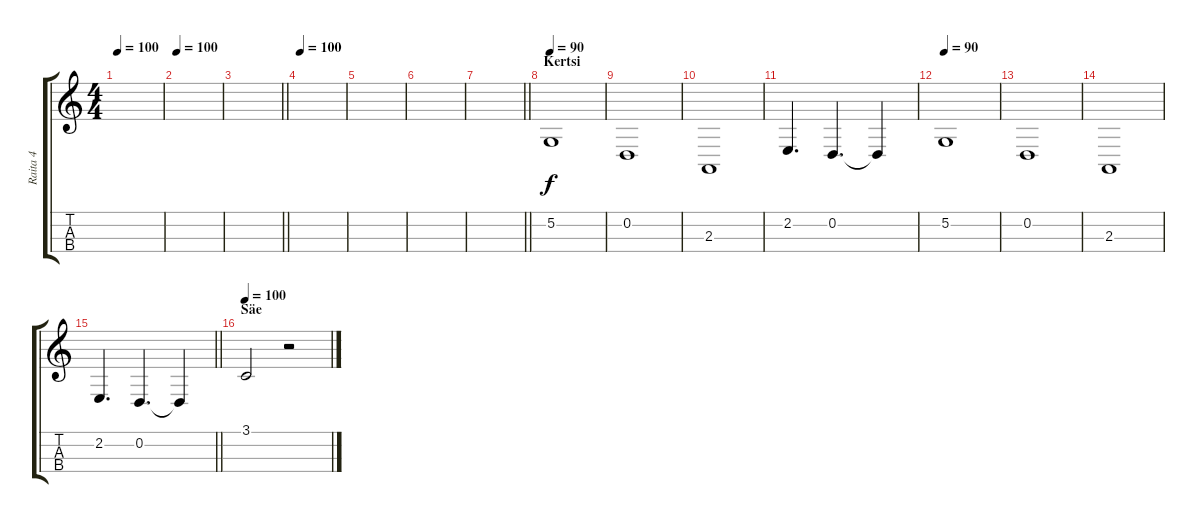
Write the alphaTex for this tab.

\track ("Raita 4" "Raita 4") {instrument cello}
\staff {score tabs}
\tuning (A3 D3 G2 C2) {hide}
\ts (4 4)
\tempo 100
\clef g2
\ks c
|
\tempo 100
|
\barLineRight lightlight
|
\tempo 100
|
|
|
\barLineRight lightlight
|
\section ("" "Kertsi")
\tempo 90
5.2.1 |
0.2.1 |
2.3.1 |
2.2.4{d} 0.2.4{d} 0.2{t}.4 |
\tempo 90
5.2.1 |
0.2.1 |
2.3.1 |
\barLineRight lightlight
2.2.4{d} 0.2.4{d} 0.2{t}.4 |
\section ("" "Säe")
\tempo 100
3.1.2 r.2
